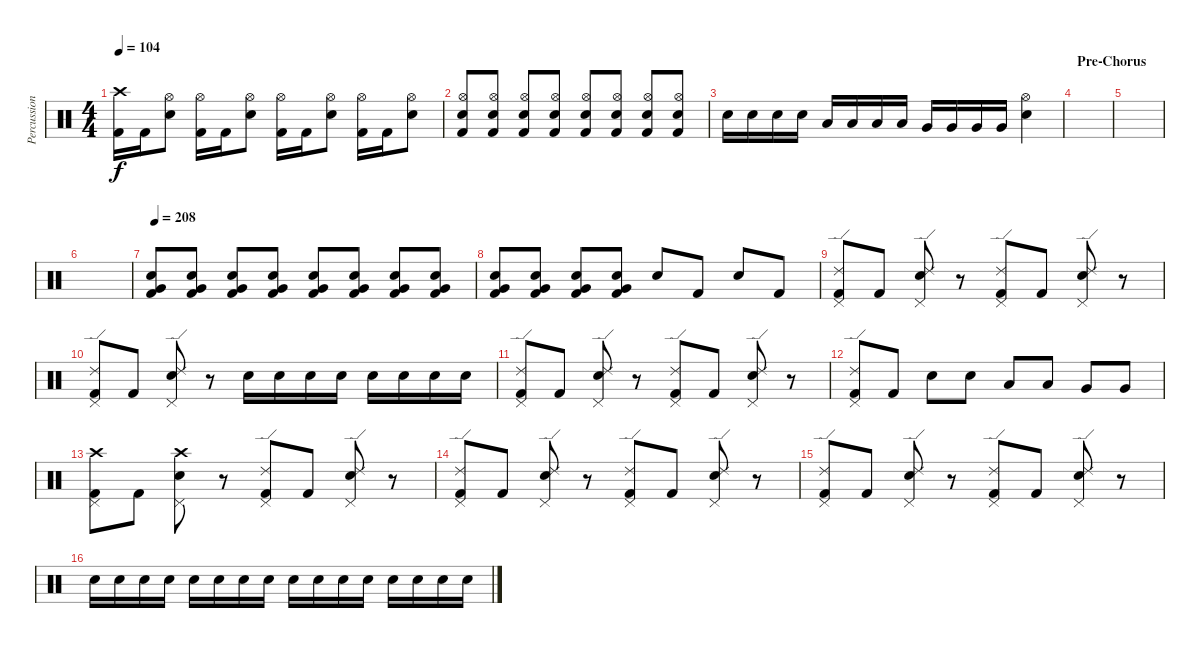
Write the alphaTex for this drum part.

\track ("Percussion" "Percussion") {instrument percussion}
\staff {score}
\articulation defaults
\ts (4 4)
\tempo 104
\clef neutral
\ks c
("Crash high (hit)" "Kick (hit) 2").16{dy f} "Kick (hit) 2".16 ("Hi-Hat (open)" "Snare (hit) 2").8 ("Hi-Hat (open)" "Kick (hit) 2").16 "Kick (hit) 2".16 ("Hi-Hat (open)" "Snare (hit) 2").8 ("Hi-Hat (open)" "Kick (hit) 2").16 "Kick (hit) 2".16 ("Hi-Hat (open)" "Snare (hit) 2").8 ("Hi-Hat (open)" "Kick (hit) 2").16 "Kick (hit) 2".16 ("Hi-Hat (open)" "Snare (hit) 2").8 |
("Hi-Hat (open)" "Snare (hit) 2" "Kick (hit) 2").8 ("Hi-Hat (open)" "Snare (hit) 2" "Kick (hit) 2").8 ("Hi-Hat (open)" "Snare (hit) 2" "Kick (hit) 2").8 ("Hi-Hat (open)" "Snare (hit) 2" "Kick (hit) 2").8 ("Hi-Hat (open)" "Snare (hit) 2" "Kick (hit) 2").8 ("Hi-Hat (open)" "Snare (hit) 2" "Kick (hit) 2").8 ("Hi-Hat (open)" "Snare (hit) 2" "Kick (hit) 2").8 ("Hi-Hat (open)" "Snare (hit) 2" "Kick (hit) 2").8 |
"Snare (hit) 2".16 "Snare (hit) 2".16 "Snare (hit) 2".16 "Snare (hit) 2".16 "Low Tom (hit)".16 "Low Tom (hit)".16 "Low Tom (hit)".16 "Low Tom (hit)".16 "Very Low Tom (hit)".16 "Very Low Tom (hit)".16 "Very Low Tom (hit)".16 "Very Low Tom (hit)".16 ("Hi-Hat (open)" "Snare (hit) 2").4 |
\section ("" "Pre-Chorus")
|
|
|
\tempo 208
("Snare (hit) 2" "Very Low Tom (hit)" "Kick (hit) 2").8 ("Snare (hit) 2" "Very Low Tom (hit)" "Kick (hit) 2").8 ("Snare (hit) 2" "Very Low Tom (hit)" "Kick (hit) 2").8 ("Snare (hit) 2" "Very Low Tom (hit)" "Kick (hit) 2").8 ("Snare (hit) 2" "Very Low Tom (hit)" "Kick (hit) 2").8 ("Snare (hit) 2" "Very Low Tom (hit)" "Kick (hit) 2").8 ("Snare (hit) 2" "Very Low Tom (hit)" "Kick (hit) 2").8 ("Snare (hit) 2" "Very Low Tom (hit)" "Kick (hit) 2").8 |
("Snare (hit) 2" "Very Low Tom (hit)" "Kick (hit) 2").8 ("Snare (hit) 2" "Very Low Tom (hit)" "Kick (hit) 2").8 ("Snare (hit) 2" "Very Low Tom (hit)" "Kick (hit) 2").8 ("Snare (hit) 2" "Very Low Tom (hit)" "Kick (hit) 2").8 "Snare (hit) 2".8 "Kick (hit) 2".8 "Snare (hit) 2".8 "Kick (hit) 2".8 |
("Ride (edge) 2" "Pedal Hi-Hat (hit)" "Kick (hit) 2").8 "Kick (hit) 2".8 ("Ride (edge) 2" "Snare (hit) 2" "Pedal Hi-Hat (hit)").8 r.8 ("Ride (edge) 2" "Pedal Hi-Hat (hit)" "Kick (hit) 2").8 "Kick (hit) 2".8 ("Ride (edge) 2" "Snare (hit) 2" "Pedal Hi-Hat (hit)").8 r.8 |
("Ride (edge) 2" "Pedal Hi-Hat (hit)" "Kick (hit) 2").8 "Kick (hit) 2".8 ("Ride (edge) 2" "Snare (hit) 2" "Pedal Hi-Hat (hit)").8 r.8 "Snare (hit) 2".16 "Snare (hit) 2".16 "Snare (hit) 2".16 "Snare (hit) 2".16 "Snare (hit) 2".16 "Snare (hit) 2".16 "Snare (hit) 2".16 "Snare (hit) 2".16 |
("Ride (edge) 2" "Pedal Hi-Hat (hit)" "Kick (hit) 2").8 "Kick (hit) 2".8 ("Ride (edge) 2" "Snare (hit) 2" "Pedal Hi-Hat (hit)").8 r.8 ("Ride (edge) 2" "Pedal Hi-Hat (hit)" "Kick (hit) 2").8 "Kick (hit) 2".8 ("Ride (edge) 2" "Snare (hit) 2" "Pedal Hi-Hat (hit)").8 r.8 |
("Ride (edge) 2" "Pedal Hi-Hat (hit)" "Kick (hit) 2").8 "Kick (hit) 2".8 "Snare (hit) 2".8 "Snare (hit) 2".8 "Low Tom (hit)".8 "Low Tom (hit)".8 "Very Low Tom (hit)".8 "Very Low Tom (hit)".8 |
("Crash high (hit)" "Pedal Hi-Hat (hit)" "Kick (hit) 2").8 "Kick (hit) 2".8 ("Crash high (hit)" "Snare (hit) 2" "Pedal Hi-Hat (hit)").8 r.8 ("Ride (edge) 2" "Pedal Hi-Hat (hit)" "Kick (hit) 2").8 "Kick (hit) 2".8 ("Ride (edge) 2" "Snare (hit) 2" "Pedal Hi-Hat (hit)").8 r.8 |
("Ride (edge) 2" "Pedal Hi-Hat (hit)" "Kick (hit) 2").8 "Kick (hit) 2".8 ("Ride (edge) 2" "Snare (hit) 2" "Pedal Hi-Hat (hit)").8 r.8 ("Ride (edge) 2" "Pedal Hi-Hat (hit)" "Kick (hit) 2").8 "Kick (hit) 2".8 ("Ride (edge) 2" "Snare (hit) 2" "Pedal Hi-Hat (hit)").8 r.8 |
("Ride (edge) 2" "Pedal Hi-Hat (hit)" "Kick (hit) 2").8 "Kick (hit) 2".8 ("Ride (edge) 2" "Snare (hit) 2" "Pedal Hi-Hat (hit)").8 r.8 ("Ride (edge) 2" "Pedal Hi-Hat (hit)" "Kick (hit) 2").8 "Kick (hit) 2".8 ("Ride (edge) 2" "Snare (hit) 2" "Pedal Hi-Hat (hit)").8 r.8 |
"Snare (hit) 2".16 "Snare (hit) 2".16 "Snare (hit) 2".16 "Snare (hit) 2".16 "Snare (hit) 2".16 "Snare (hit) 2".16 "Snare (hit) 2".16 "Snare (hit) 2".16 "Snare (hit) 2".16 "Snare (hit) 2".16 "Snare (hit) 2".16 "Snare (hit) 2".16 "Snare (hit) 2".16 "Snare (hit) 2".16 "Snare (hit) 2".16 "Snare (hit) 2".16
